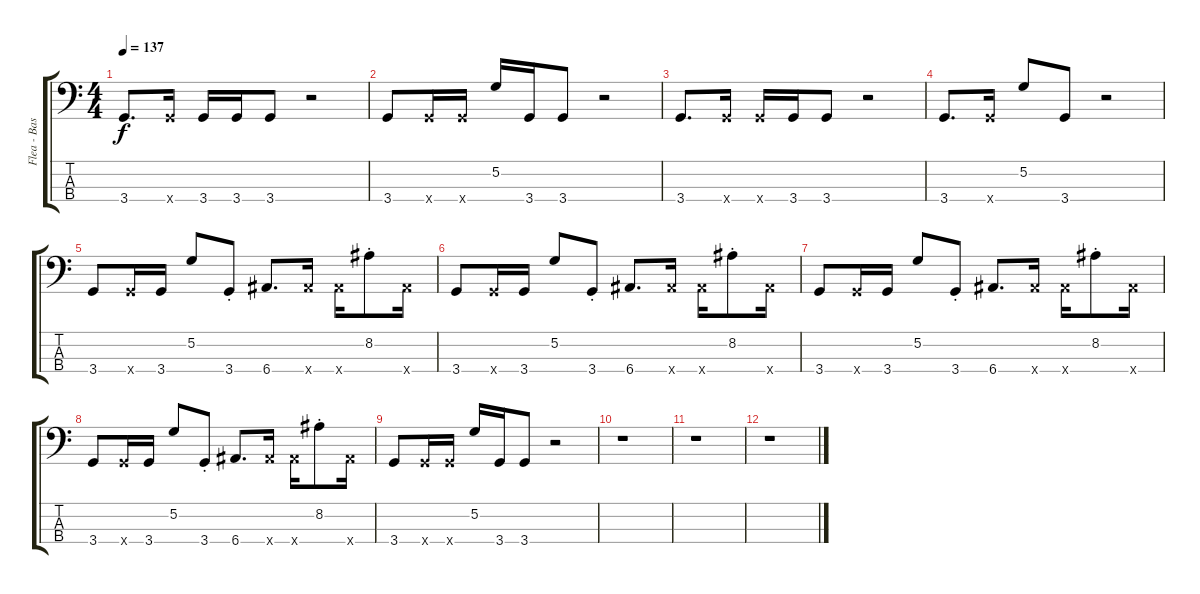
\track ("Flea - Bass" "Flea - Bas") {instrument slapbass2}
\staff {score tabs}
\tuning (G2 D2 A1 E1) {hide}
\ts (4 4)
\tempo 137
\clef f4
\ks c
3.4.8{d dy f} 3.4{x}.16 3.4.16 3.4.16 3.4.8 r.2 |
3.4.8 3.4{x}.16 3.4{x}.16 5.2.16 3.4.16 3.4.8 r.2 |
3.4.8{d} 3.4{x}.16 3.4{x}.16 3.4.16 3.4.8 r.2 |
3.4.8{d} 3.4{x}.16 5.2.8 3.4.8 r.2 |
3.4.8 3.4{x}.16 3.4.16 5.2.8 3.4{st}.8 6.4.8{d} 6.4{x}.16 6.4{x}.16 8.2{st}.8 6.4{x}.16 |
3.4.8 3.4{x}.16 3.4.16 5.2.8 3.4{st}.8 6.4.8{d} 6.4{x}.16 6.4{x}.16 8.2{st}.8 6.4{x}.16 |
3.4.8 3.4{x}.16 3.4.16 5.2.8 3.4{st}.8 6.4.8{d} 6.4{x}.16 6.4{x}.16 8.2{st}.8 6.4{x}.16 |
3.4.8 3.4{x}.16 3.4.16 5.2.8 3.4{st}.8 6.4.8{d} 6.4{x}.16 6.4{x}.16 8.2{st}.8 6.4{x}.16 |
3.4.8 3.4{x}.16 3.4{x}.16 5.2.16 3.4.16 3.4.8 r.2 |
r.1 |
r.1 |
r.1
